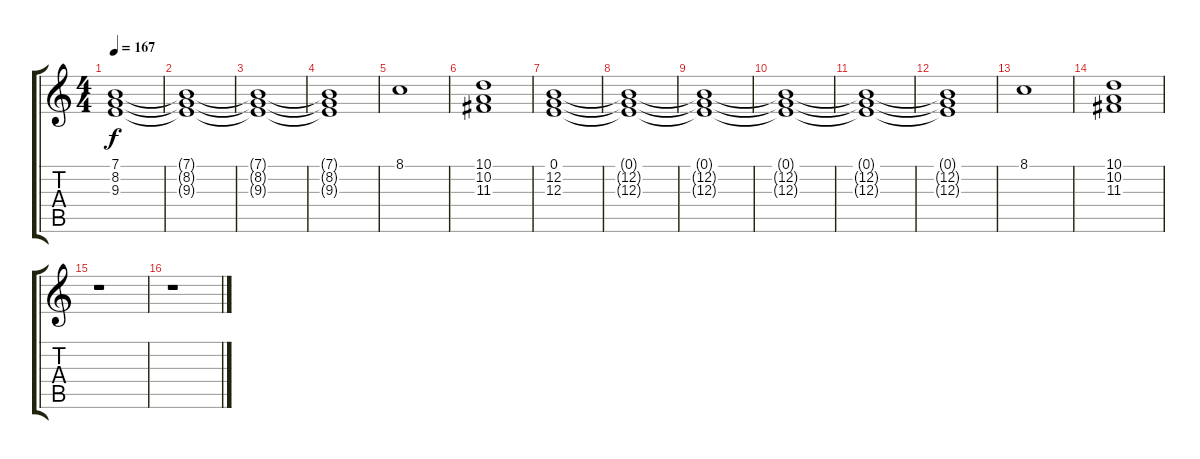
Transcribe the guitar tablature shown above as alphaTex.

\track "" {instrument fx7echoes}
\staff {score tabs}
\tuning (E4 B3 G3 D3 A2 E2) {hide}
\ts (4 4)
\tempo 167
\clef g2
\ks c
(7.1 8.2 9.3).1{dy f instrument fx7echoes} |
(7.1{t} 8.2{t} 9.3{t}).1 |
(7.1{t} 8.2{t} 9.3{t}).1 |
(7.1{t} 8.2{t} 9.3{t}).1 |
8.1.1 |
(10.1 10.2 11.3).1 |
(0.1 12.2 12.3).1 |
(0.1{t} 12.2{t} 12.3{t}).1 |
(0.1{t} 12.2{t} 12.3{t}).1 |
(0.1{t} 12.2{t} 12.3{t}).1 |
(0.1{t} 12.2{t} 12.3{t}).1 |
(0.1{t} 12.2{t} 12.3{t}).1 |
8.1.1 |
(10.1 10.2 11.3).1 |
r.1 |
r.1
